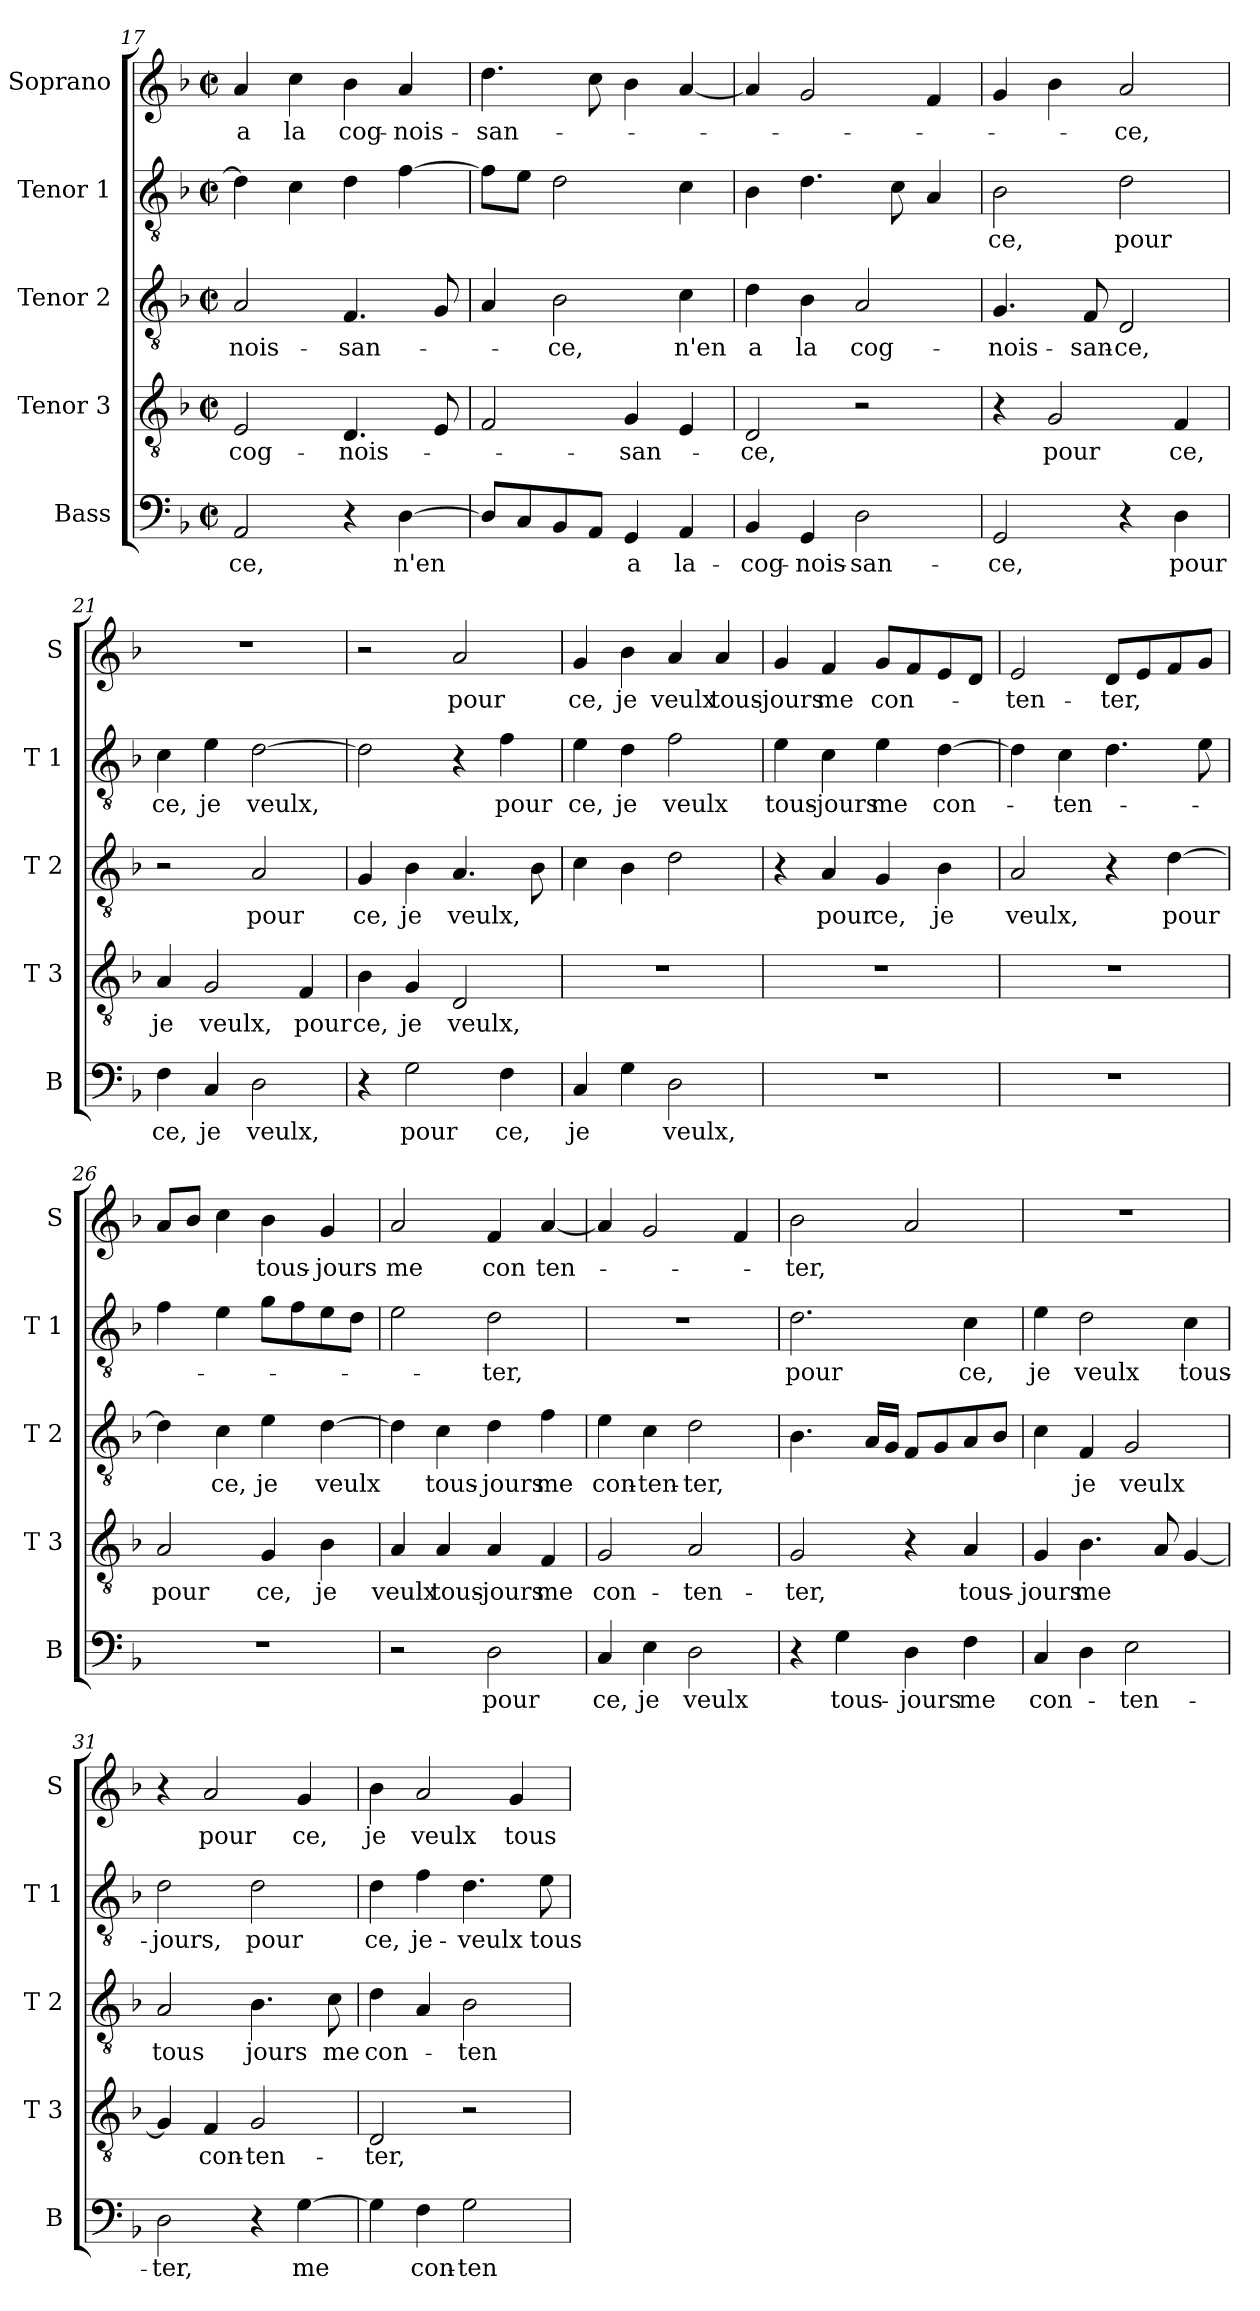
**kern	**text	**kern	**text	**kern	**text	**kern	**text	**kern	**text
*part5	*part5	*part4	*part4	*part3	*part3	*part2	*part2	*part1	*part1
*staff5	*staff5	*staff4	*staff4	*staff3	*staff3	*staff2	*staff2	*staff1	*staff1
*I"Bass	*	*I"Tenor 3	*	*I"Tenor 2	*	*I"Tenor 1	*	*I"Soprano	*
*I'B	*	*I'T 3	*	*I'T 2	*	*I'T 1	*	*I'S	*
*clefF4	*	*clefGv2	*	*clefGv2	*	*clefGv2	*	*clefG2	*
*k[b-]	*	*k[b-]	*	*k[b-]	*	*k[b-]	*	*k[b-]	*
*F:	*	*F:	*	*F:	*	*F:	*	*F:	*
*M2/2	*	*M2/2	*	*M2/2	*	*M2/2	*	*M2/2	*
*met(c|)	*	*met(c|)	*	*met(c|)	*	*met(c|)	*	*met(c|)	*
=17	=17	=17	=17	=17	=17	=17	=17	=17	=17
2AA/	-ce,	2E/	cog-	2A/	-nois-	4d\]	.	4a/	a
.	.	.	.	.	.	4c\	.	4cc\	la
4r	.	4.D/	-nois-	4.F/	-san-	4d\	.	4b-\	cog-
[4D\	n'en	.	.	.	.	[4f\	.	4a/	-nois-
.	.	8E/	.	8G/	.	.	.	.	.
!!LO:LB:g=z
=18	=18	=18	=18	=18	=18	=18	=18	=18	=18
8D/L]	.	2F/	.	4A/	.	8f\L]	.	4.dd\	-san-
8C/	.	.	.	.	.	8e\J	.	.	.
8BB-/	.	.	.	2B-\	-ce,	2d\	.	.	.
8AA/J	.	.	.	.	.	.	.	8cc\	.
4GG/	a	4G/	-san-	.	.	.	.	4b-\	.
4AA/	la-	4E/	.	4c\	n'en	4c\	.	[4a/	.
=19	=19	=19	=19	=19	=19	=19	=19	=19	=19
4BB-/	-cog-	2D/	-ce,	4d\	a	4B-\	.	4a/]	.
4GG/	-nois-	.	.	4B-\	la	4.d\	.	2g/	.
2D\	-san-	2r	.	2A/	cog-	.	.	.	.
.	.	.	.	.	.	8c\	.	.	.
.	.	.	.	.	.	4A/	.	4f/	.
=20	=20	=20	=20	=20	=20	=20	=20	=20	=20
2GG/	-ce,	4r	.	4.G/	-nois-	2B-\	-ce,	4g/	.
.	.	2G/	pour	.	.	.	.	4b-\	.
.	.	.	.	8F/	-san-	.	.	.	.
4r	.	.	.	2D/	-ce,	2d\	pour	2a/	-ce,
4D\	pour	4F/	ce,	.	.	.	.	.	.
=21	=21	=21	=21	=21	=21	=21	=21	=21	=21
4F\	ce,	4A/	je	2r	.	4c\	ce,	1r	.
4C/	je	2G/	veulx,	.	.	4e\	je	.	.
2D\	veulx,	.	.	2A/	pour	[2d\	veulx,	.	.
.	.	4F/	pour	.	.	.	.	.	.
=22	=22	=22	=22	=22	=22	=22	=22	=22	=22
4r	.	4B-\	ce,	4G/	ce,	2d\]	.	2r	.
2G\	pour	4G/	je	4B-\	je	.	.	.	.
.	.	2D/	veulx,	4.A/	veulx,	4r	.	2a/	pour
4F\	ce,	.	.	.	.	4f\	pour	.	.
.	.	.	.	8B-\	.	.	.	.	.
=23	=23	=23	=23	=23	=23	=23	=23	=23	=23
4C/	je	1r	.	4c\	.	4e\	ce,	4g/	ce,
4G\	.	.	.	4B-\	.	4d\	je	4b-\	je
2D\	veulx,	.	.	2d\	.	2f\	veulx	4a/	veulx
.	.	.	.	.	.	.	.	4a/	tous-
!!LO:LB:g=z
=24	=24	=24	=24	=24	=24	=24	=24	=24	=24
1r	.	1r	.	4r	.	4e\	tous-	4g/	-jours
.	.	.	.	4A/	pour	4c\	-jours	4f/	me
.	.	.	.	4G/	ce,	4e\	me	8g/L	con-
.	.	.	.	.	.	.	.	8f/	.
.	.	.	.	4B-\	je	[4d\	con-	8e/	.
.	.	.	.	.	.	.	.	8d/J	.
=25	=25	=25	=25	=25	=25	=25	=25	=25	=25
1r	.	1r	.	2A/	veulx,	4d\]	.	2e/	-ten-
.	.	.	.	.	.	4c\	-ten-	.	.
.	.	.	.	4r	.	4.d\	.	8d/L	-ter,
.	.	.	.	.	.	.	.	8e/	.
.	.	.	.	[4d\	pour	.	.	8f/	.
.	.	.	.	.	.	8e\	.	8g/J	.
=26	=26	=26	=26	=26	=26	=26	=26	=26	=26
1r	.	2A/	pour	4d\]	.	4f\	.	8a/L	.
.	.	.	.	.	.	.	.	8b-/J	.
.	.	.	.	4c\	ce,	4e\	.	4cc\	.
.	.	4G/	ce,	4e\	je	8g\L	.	4b-\	tous-
.	.	.	.	.	.	8f\	.	.	.
.	.	4B-\	je	[4d\	veulx	8e\	.	4g/	-jours
.	.	.	.	.	.	8d\J	.	.	.
=27	=27	=27	=27	=27	=27	=27	=27	=27	=27
2r	.	4A/	veulx	4d\]	.	2e\	.	2a/	me
.	.	4A/	tous-	4c\	tous-	.	.	.	.
2D\	pour	4A/	-jours	4d\	-jours	2d\	-ter,	4f/	con
.	.	4F/	me	4f\	me	.	.	[4a/	ten-
=28	=28	=28	=28	=28	=28	=28	=28	=28	=28
4C/	ce,	2G/	con-	4e\	con-	1r	.	4a/]	.
4E\	je	.	.	4c\	-ten-	.	.	2g/	.
2D\	veulx	2A/	-ten-	2d\	-ter,	.	.	.	.
.	.	.	.	.	.	.	.	4f/	.
=29	=29	=29	=29	=29	=29	=29	=29	=29	=29
4r	.	2G/	-ter,	4.B-\	.	2.d\	pour	2b-\	-ter,
4G\	tous-	.	.	.	.	.	.	.	.
.	.	.	.	16A/LL	.	.	.	.	.
.	.	.	.	16G/JJ	.	.	.	.	.
4D\	-jours	4r	.	8F/L	.	.	.	2a/	.
.	.	.	.	8G/	.	.	.	.	.
4F\	me	4A/	tous-	8A/	.	4c\	ce,	.	.
.	.	.	.	8B-/J	.	.	.	.	.
!!LO:PB:g=z
=30	=30	=30	=30	=30	=30	=30	=30	=30	=30
4C/	con-	4G/	-jours	4c\	.	4e\	je	1r	.
4D\	.	4.B-\	me	4F/	je	2d\	veulx	.	.
2E\	-ten-	.	.	2G/	veulx	.	.	.	.
.	.	8A/	.	.	.	.	.	.	.
.	.	[4G/	.	.	.	4c\	tous-	.	.
=31	=31	=31	=31	=31	=31	=31	=31	=31	=31
2D\	-ter,	4G/]	.	2A/	tous	2d\	-jours,	4r	.
.	.	4F/	con-	.	.	.	.	2a/	pour
4r	.	2G/	-ten-	4.B-\	jours	2d\	pour	.	.
[4G\	me	.	.	.	.	.	.	4g/	ce,
.	.	.	.	8c\	me	.	.	.	.
=32	=32	=32	=32	=32	=32	=32	=32	=32	=32
4G\]	.	2D/	-ter,	4d\	con-	4d\	ce,	4b-\	je
4F\	con-	.	.	4A/	.	4f\	je-	2a/	veulx
2G\	-ten-	2r	.	2B-\	-ten-	4.d\	-veulx	.	.
.	.	.	.	.	.	.	.	4g/	tous-
.	.	.	.	.	.	8e\	tous-	.	.
=	=	=	=	=	=	=	=	=	=
*-	*-	*-	*-	*-	*-	*-	*-	*-	*-
